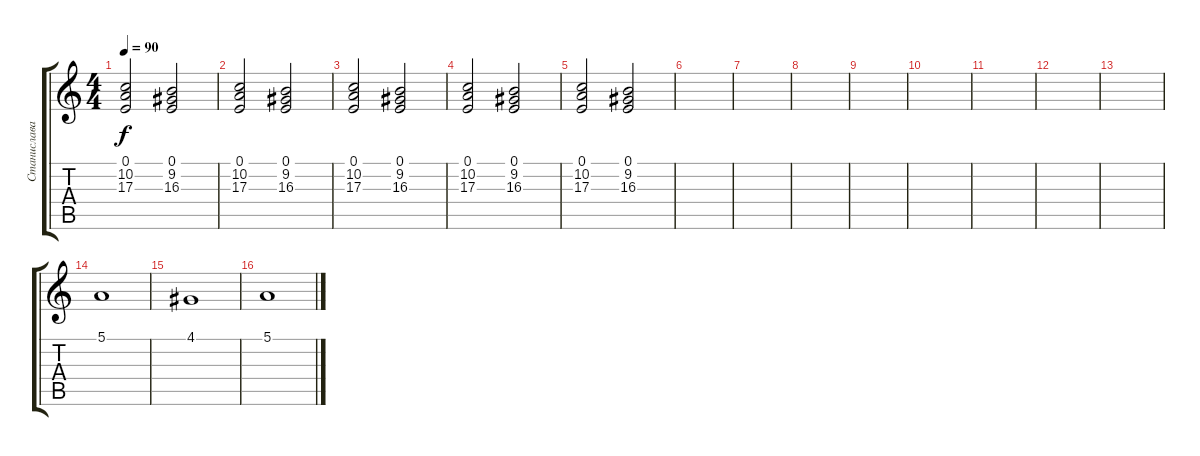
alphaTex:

\track ("Станислава Матвеева" "Станислава") {instrument synthstrings2}
\staff {score tabs}
\tuning (E4 B3 G3 D3 A2 E2) {hide}
\ts (4 4)
\tempo 90
\clef g2
\ks c
(0.1 10.2 17.3).2{dy f} (0.1 9.2 16.3).2 |
(0.1 10.2 17.3).2 (0.1 9.2 16.3).2 |
(0.1 10.2 17.3).2 (0.1 9.2 16.3).2 |
(0.1 10.2 17.3).2 (0.1 9.2 16.3).2 |
(0.1 10.2 17.3).2 (0.1 9.2 16.3).2 |
|
|
|
|
|
|
|
|
5.1.1 |
4.1.1 |
5.1.1
